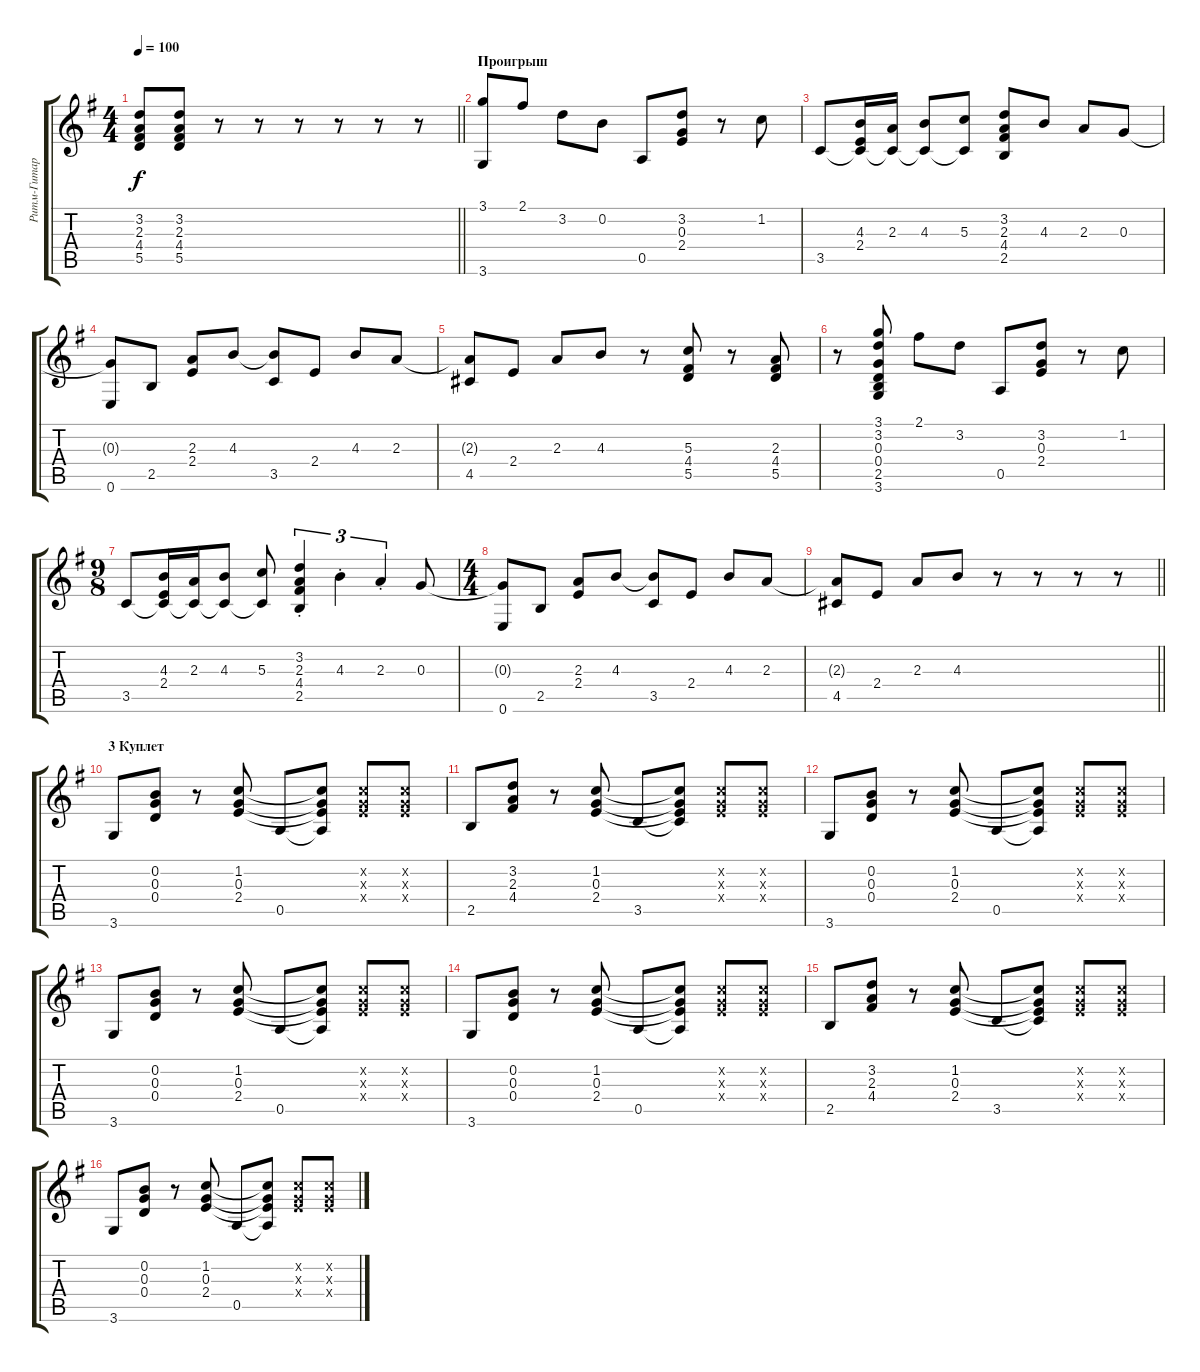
\track ("Ритм-Гитара (Перебор)" "Ритм-Гитар") {instrument acousticguitarnylon}
\staff {score tabs}
\tuning (E4 B3 G3 D3 A2 E2) {hide}
\ts (4 4)
\tempo 100
\clef g2
\barLineRight lightlight
\ks eminor
(3.2 2.3 4.4 5.5).8{dy f} (3.2 2.3 4.4 5.5).8 r.8 r.8 r.8 r.8 r.8 r.8 |
\section ("" "Проигрыш")
(3.1 3.6).8 2.1.8 3.2.8 0.2.8 0.5.8 (3.2 0.3 2.4).8 r.8 1.2.8 |
3.5.8 (4.3 2.4 3.5{t}).16 (2.3 3.5{t}).16 (4.3 3.5{t}).8 (5.3 3.5{t}).8 (3.2 2.3 4.4 2.5).8 4.3.8 2.3.8 0.3.8 |
(0.3{t} 0.6).8 2.5.8 (2.3 2.4).8 4.3.8 (4.3{t} 3.5).8 2.4.8 4.3.8 2.3.8 |
(2.3{t} 4.5).8 2.4.8 2.3.8 4.3.8 r.8 (5.3 4.4 5.5).8 r.8 (2.3 4.4 5.5).8 |
r.8 (3.1 3.2 0.3 0.4 2.5 3.6).8 2.1.8 3.2.8 0.5.8 (3.2 0.3 2.4).8 r.8 1.2.8 |
\ts (9 8)
3.5.8 (4.3 2.4 3.5{t}).16 (2.3 3.5{t}).16 (4.3 3.5{t}).8 (5.3 3.5{t}).8 (3.2{st} 2.3{st} 4.4{st} 2.5{st}).4{tu (3 2)} 4.3{st}.4{tu (3 2)} 2.3{st}.4{tu (3 2)} 0.3.8 |
\ts (4 4)
(0.3{t} 0.6).8 2.5.8 (2.3 2.4).8 4.3.8 (4.3{t} 3.5).8 2.4.8 4.3.8 2.3.8 |
\barLineRight lightlight
(2.3{t} 4.5).8 2.4.8 2.3.8 4.3.8 r.8 r.8 r.8 r.8 |
\section ("" "3 Куплет")
3.6.8 (0.2 0.3 0.4).8 r.8 (1.2 0.3 2.4).8 0.5.8 (1.2{t} 0.3{t} 2.4{t} 0.5{t}).8 (1.2{x} 0.3{x} 2.4{x}).8 (1.2{x} 0.3{x} 2.4{x}).8 |
2.5.8 (3.2 2.3 4.4).8 r.8 (1.2 0.3 2.4).8 3.5.8 (1.2{t} 0.3{t} 2.4{t} 3.5{t}).8 (1.2{x} 0.3{x} 2.4{x}).8 (1.2{x} 0.3{x} 2.4{x}).8 |
3.6.8 (0.2 0.3 0.4).8 r.8 (1.2 0.3 2.4).8 0.5.8 (1.2{t} 0.3{t} 2.4{t} 0.5{t}).8 (1.2{x} 0.3{x} 2.4{x}).8 (1.2{x} 0.3{x} 2.4{x}).8 |
3.6.8 (0.2 0.3 0.4).8 r.8 (1.2 0.3 2.4).8 0.5.8 (1.2{t} 0.3{t} 2.4{t} 0.5{t}).8 (1.2{x} 0.3{x} 2.4{x}).8 (1.2{x} 0.3{x} 2.4{x}).8 |
3.6.8 (0.2 0.3 0.4).8 r.8 (1.2 0.3 2.4).8 0.5.8 (1.2{t} 0.3{t} 2.4{t} 0.5{t}).8 (1.2{x} 0.3{x} 2.4{x}).8 (1.2{x} 0.3{x} 2.4{x}).8 |
2.5.8 (3.2 2.3 4.4).8 r.8 (1.2 0.3 2.4).8 3.5.8 (1.2{t} 0.3{t} 2.4{t} 3.5{t}).8 (1.2{x} 0.3{x} 2.4{x}).8 (1.2{x} 0.3{x} 2.4{x}).8 |
3.6.8 (0.2 0.3 0.4).8 r.8 (1.2 0.3 2.4).8 0.5.8 (1.2{t} 0.3{t} 2.4{t} 0.5{t}).8 (1.2{x} 0.3{x} 2.4{x}).8 (1.2{x} 0.3{x} 2.4{x}).8
